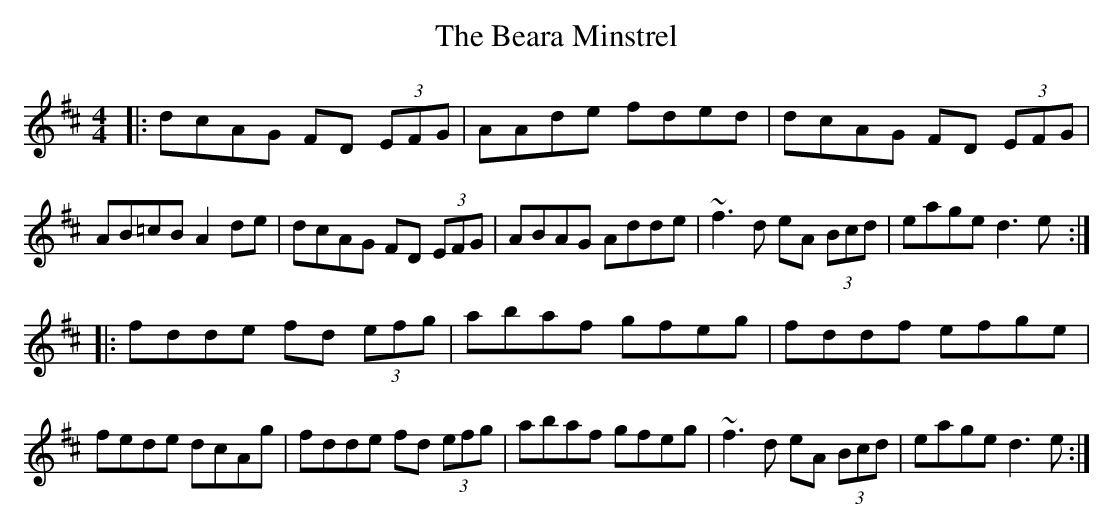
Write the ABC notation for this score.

X:1
T: The Beara Minstrel
M: 4/4
L: 1/8
K: Dmaj
|:dcAG FD (3EFG|AAde fded|dcAG FD (3EFG|AB=cB A2de|dcAG FD (3EFG|ABAG Adde|~f3d eA (3Bcd|eage d3e:|
|:fdde fd (3efg|abaf gfeg|fddf efge|fede dcAg|fdde fd (3efg|abaf gfeg|~f3d eA (3Bcd|eage d3e:|
